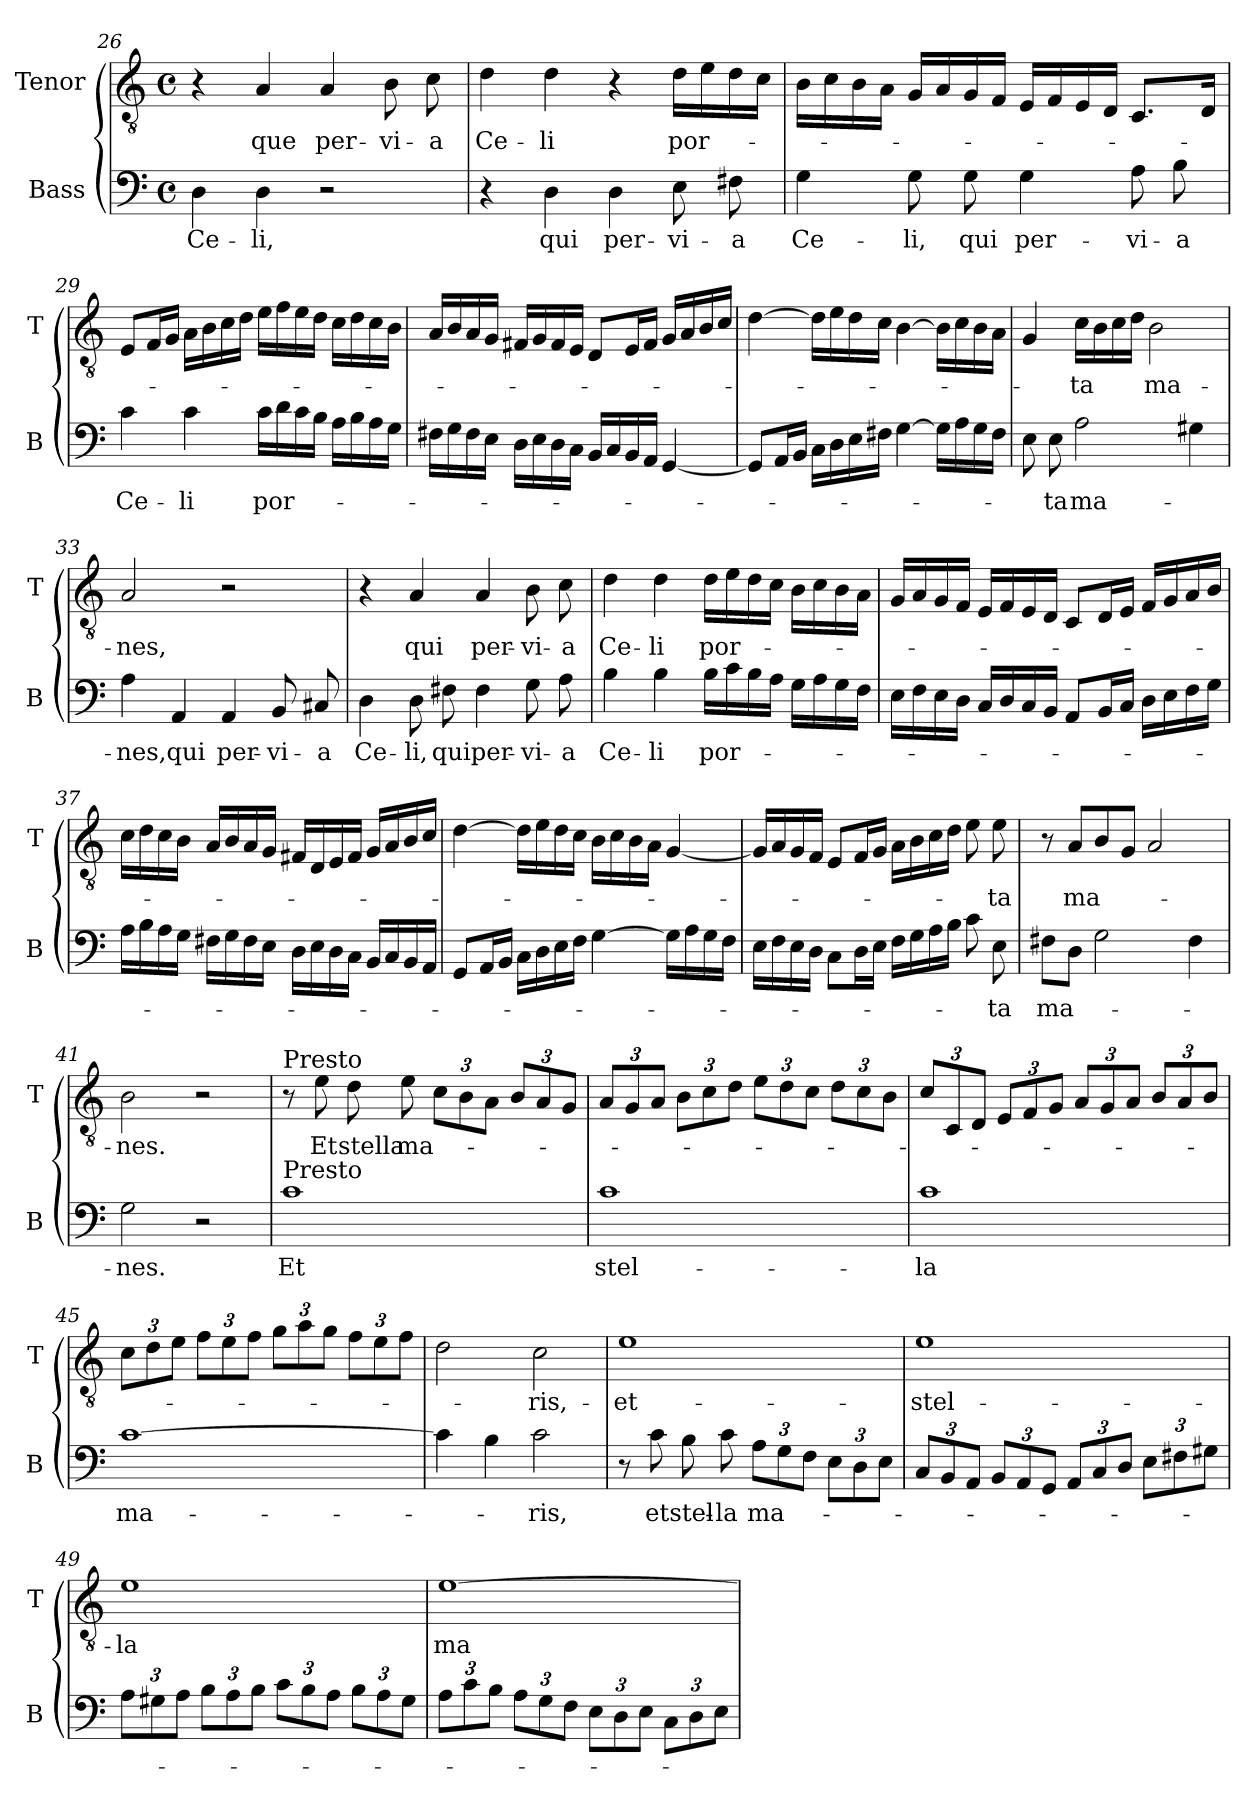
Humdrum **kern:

**kern	**text	**kern	**text
*part2	*part2	*part1	*part1
*staff2	*staff2	*staff1	*staff1
*I"Bass	*	*I"Tenor	*
*I'B	*	*I'T	*
!!LO:PB:g=z
*clefF4	*	*clefGv2	*
*k[]	*	*k[]	*
*C:	*	*C:	*
*M4/4	*	*M4/4	*
*met(c)	*	*met(c)	*
=26	=26	=26	=26
!	!LO:LY:b	!	!
4D\	Ce-	4r	.
!	!LO:LY:b	!	!LO:LY:b
4D\	-li,	4A/	que
!	!	!	!LO:LY:b
2r	.	4A/	per-
!	!	!	!LO:LY:b
.	.	8B\	-vi-
!	!	!	!LO:LY:b
.	.	8c\	-a
=27	=27	=27	=27
!	!	!	!LO:LY:b
4r	.	4d\	Ce-
!	!LO:LY:b	!	!LO:LY:b
4D\	qui	4d\	-li
!	!LO:LY:b	!	!
4D\	per-	4r	.
!	!LO:LY:b	!	!LO:LY:b
8E\	-vi-	16d\LL	por-
.	.	16e\	.
!	!LO:LY:b	!	!
8F#X\	-a	16d\	.
.	.	16c\JJ	.
=28	=28	=28	=28
!	!LO:LY:b	!	!
4G\	Ce-	16B\LL	.
.	.	16c\	.
.	.	16B\	.
.	.	16A\JJ	.
!	!LO:LY:b	!	!
8G\	-li,	16G/LL	.
.	.	16A/	.
!	!LO:LY:b	!	!
8G\	qui	16G/	.
.	.	16F/JJ	.
!	!LO:LY:b	!	!
4G\	per-	16E/LL	.
.	.	16F/	.
.	.	16E/	.
.	.	16D/JJ	.
!	!LO:LY:b	!	!
8A\	-vi-	8.C/L	.
!	!LO:LY:b	!	!
8B\	-a	.	.
.	.	16D/Jk	.
=29	=29	=29	=29
!	!LO:LY:b	!	!
4c\	Ce-	8E/L	.
.	.	16F/L	.
.	.	16G/JJ	.
!	!LO:LY:b	!	!
4c\	-li	16A\LL	.
.	.	16B\	.
.	.	16c\	.
.	.	16d\JJ	.
!	!LO:LY:b	!	!
16c\LL	por-	16e\LL	.
16d\	.	16f\	.
16c\	.	16e\	.
16B\JJ	.	16d\JJ	.
16A\LL	.	16c\LL	.
16B\	.	16d\	.
16A\	.	16c\	.
16G\JJ	.	16B\JJ	.
!!LO:LB:g=z
=30	=30	=30	=30
16F#X\LL	.	16A/LL	.
16G\	.	16B/	.
16F#\	.	16A/	.
16E\JJ	.	16G/JJ	.
16D\LL	.	16F#X/LL	.
16E\	.	16G/	.
16D\	.	16F#/	.
16C\JJ	.	16E/JJ	.
16BB/LL	.	8D/L	.
16C/	.	.	.
16BB/	.	16E/L	.
16AA/JJ	.	16F#/JJ	.
[4GG/	.	16G/LL	.
.	.	16A/	.
.	.	16B/	.
.	.	16c/JJ	.
=31	=31	=31	=31
8GG/L]	.	[4d\	.
16AA/L	.	.	.
16BB/JJ	.	.	.
16C\LL	.	16d\LL]	.
16D\	.	16e\	.
16E\	.	16d\	.
16F#X\JJ	.	16c\JJ	.
[4G\	.	[4B\	.
16G\LL]	.	16B\LL]	.
16A\	.	16c\	.
16G\	.	16B\	.
16F#\JJ	.	16A\JJ	.
=32	=32	=32	=32
8E\	.	4G/	.
!	!LO:LY:b	!	!
8E\	-ta	.	.
!	!LO:LY:b	!	!LO:LY:b
2A\	ma-	16c\LL	-ta
.	.	16B\	.
.	.	16c\	.
.	.	16d\JJ	.
!	!	!	!LO:LY:b
.	.	2B\	ma-
4G#X\	.	.	.
=33	=33	=33	=33
!	!LO:LY:b	!	!LO:LY:b
4A\	-nes,	2A/	-nes,
!	!LO:LY:b	!	!
4AA/	qui	.	.
!	!LO:LY:b	!	!
4AA/	per-	2r	.
!	!LO:LY:b	!	!
8BB/	-vi-	.	.
!	!LO:LY:b	!	!
8C#X/	-a	.	.
!!LO:LB:g=z
=34	=34	=34	=34
!	!LO:LY:b	!	!
4D\	Ce-	4r	.
!	!LO:LY:b	!	!LO:LY:b
8D\	-li,	4A/	qui
!	!LO:LY:b	!	!
8F#X\	qui	.	.
!	!LO:LY:b	!	!LO:LY:b
4F#\	per-	4A/	per-
!	!LO:LY:b	!	!LO:LY:b
8G\	-vi-	8B\	-vi-
!	!LO:LY:b	!	!LO:LY:b
8A\	-a	8c\	-a
=35	=35	=35	=35
!	!LO:LY:b	!	!LO:LY:b
4B\	Ce-	4d\	Ce-
!	!LO:LY:b	!	!LO:LY:b
4B\	-li	4d\	-li
!	!LO:LY:b	!	!LO:LY:b
16B\LL	por-	16d\LL	por-
16c\	.	16e\	.
16B\	.	16d\	.
16A\JJ	.	16c\JJ	.
16G\LL	.	16B\LL	.
16A\	.	16c\	.
16G\	.	16B\	.
16F\JJ	.	16A\JJ	.
=36	=36	=36	=36
16E\LL	.	16G/LL	.
16F\	.	16A/	.
16E\	.	16G/	.
16D\JJ	.	16F/JJ	.
16C/LL	.	16E/LL	.
16D/	.	16F/	.
16C/	.	16E/	.
16BB/JJ	.	16D/JJ	.
8AA/L	.	8C/L	.
16BB/L	.	16D/L	.
16C/JJ	.	16E/JJ	.
16D\LL	.	16F/LL	.
16E\	.	16G/	.
16F\	.	16A/	.
16G\JJ	.	16B/JJ	.
=37	=37	=37	=37
16A\LL	.	16c\LL	.
16B\	.	16d\	.
16A\	.	16c\	.
16G\JJ	.	16B\JJ	.
16F#X\LL	.	16A/LL	.
16G\	.	16B/	.
16F#\	.	16A/	.
16E\JJ	.	16G/JJ	.
16D\LL	.	16F#X/LL	.
16E\	.	16D/	.
16D\	.	16E/	.
16C\JJ	.	16F#/JJ	.
16BB/LL	.	16G/LL	.
16C/	.	16A/	.
16BB/	.	16B/	.
16AA/JJ	.	16c/JJ	.
!!LO:LB:g=z
=38	=38	=38	=38
8GG/L	.	[4d\	.
16AA/L	.	.	.
16BB/JJ	.	.	.
16C\LL	.	16d\LL]	.
16D\	.	16e\	.
16E\	.	16d\	.
16F\JJ	.	16c\JJ	.
[4G\	.	16B\LL	.
.	.	16c\	.
.	.	16B\	.
.	.	16A\JJ	.
16G\LL]	.	[4G/	.
16A\	.	.	.
16G\	.	.	.
16F\JJ	.	.	.
=39	=39	=39	=39
16E\LL	.	16G/LL]	.
16F\	.	16A/	.
16E\	.	16G/	.
16D\JJ	.	16F/JJ	.
8C\L	.	8E/L	.
16D\L	.	16F/L	.
16E\JJ	.	16G/JJ	.
16F\LL	.	16A\LL	.
16G\	.	16B\	.
16A\	.	16c\	.
16B\JJ	.	16d\JJ	.
8c\	.	8e\	.
!	!LO:LY:b	!	!LO:LY:b
8E\	-ta	8e\	-ta
=40	=40	=40	=40
!	!LO:LY:b	!	!
8F#X\L	ma-	8r	.
!	!	!	!LO:LY:b
8D\J	.	8A/L	ma-
2G\	.	8B/	.
.	.	8G/J	.
.	.	2A/	.
4F#\	.	.	.
=41	=41	=41	=41
!	!LO:LY:b	!	!LO:LY:b
2G\	-nes.	2B\	-nes.
2r	.	2r	.
!!LO:LB:g=z
=42	=42	=42	=42
!	!	!LO:TX:a:t=Presto	!
!LO:TX:a:t=Presto	!	!	!
!	!LO:LY:b	!	!
1c	Et	8r	.
!	!	!	!LO:LY:b
.	.	8e\	Et
!	!	!	!LO:LY:b
.	.	8d\	stella
!	!	!	!LO:LY:b
.	.	8e\	ma-
.	.	12c\L	.
.	.	12B\	.
.	.	12A\J	.
.	.	12B/L	.
.	.	12A/	.
.	.	12G/J	.
=43	=43	=43	=43
!	!LO:LY:b	!	!
1c	stel-	12A/L	.
.	.	12G/	.
.	.	12A/J	.
.	.	12B\L	.
.	.	12c\	.
.	.	12d\J	.
.	.	12e\L	.
.	.	12d\	.
.	.	12c\J	.
.	.	12d\L	.
.	.	12c\	.
.	.	12B\J	.
=44	=44	=44	=44
!	!LO:LY:b	!	!
1c	-la	12c/L	.
.	.	12C/	.
.	.	12D/J	.
.	.	12E/L	.
.	.	12F/	.
.	.	12G/J	.
.	.	12A/L	.
.	.	12G/	.
.	.	12A/J	.
.	.	12B/L	.
.	.	12A/	.
.	.	12B/J	.
!!LO:LB:g=z
=45	=45	=45	=45
!	!LO:LY:b	!	!
[1c	ma-	12c\L	.
.	.	12d\	.
.	.	12e\J	.
.	.	12f\L	.
.	.	12e\	.
.	.	12f\J	.
.	.	12g\L	.
.	.	12a\	.
.	.	12g\J	.
.	.	12f\L	.
.	.	12e\	.
.	.	12f\J	.
=46	=46	=46	=46
4c\]	.	2d\	.
4B\	.	.	.
!	!LO:LY:b	!	!LO:LY:b
2c\	-ris,	2c\	-ris,-
=47	=47	=47	=47
!	!	!	!LO:LY:b
8r	.	1e	-et-
!	!LO:LY:b	!	!
8c\	et	.	.
!	!LO:LY:b	!	!
8B\	stel-	.	.
!	!LO:LY:b	!	!
8c\	-la	.	.
!	!LO:LY:b	!	!
12A\L	ma-	.	.
12G\	.	.	.
12F\J	.	.	.
12E\L	.	.	.
12D\	.	.	.
12E\J	.	.	.
!!LO:PB:g=z
=48	=48	=48	=48
!	!	!	!LO:LY:b
12C/L	.	1e	-stel-
12BB/	.	.	.
12AA/J	.	.	.
12BB/L	.	.	.
12AA/	.	.	.
12GG/J	.	.	.
12AA/L	.	.	.
12C/	.	.	.
12D/J	.	.	.
12E\L	.	.	.
12F#X\	.	.	.
12G#X\J	.	.	.
=49	=49	=49	=49
!	!	!	!LO:LY:b
12A\L	.	1e	-la
12G#X\	.	.	.
12A\J	.	.	.
12B\L	.	.	.
12A\	.	.	.
12B\J	.	.	.
12c\L	.	.	.
12B\	.	.	.
12A\J	.	.	.
12B\L	.	.	.
12A\	.	.	.
12G#\J	.	.	.
=50	=50	=50	=50
!	!	!	!LO:LY:b
12A\L	.	[1e	ma-
12c\	.	.	.
12B\J	.	.	.
12A\L	.	.	.
12G\	.	.	.
12F\J	.	.	.
12E\L	.	.	.
12D\	.	.	.
12E\J	.	.	.
12C\L	.	.	.
12D\	.	.	.
12E\J	.	.	.
=	=	=	=
*-	*-	*-	*-
